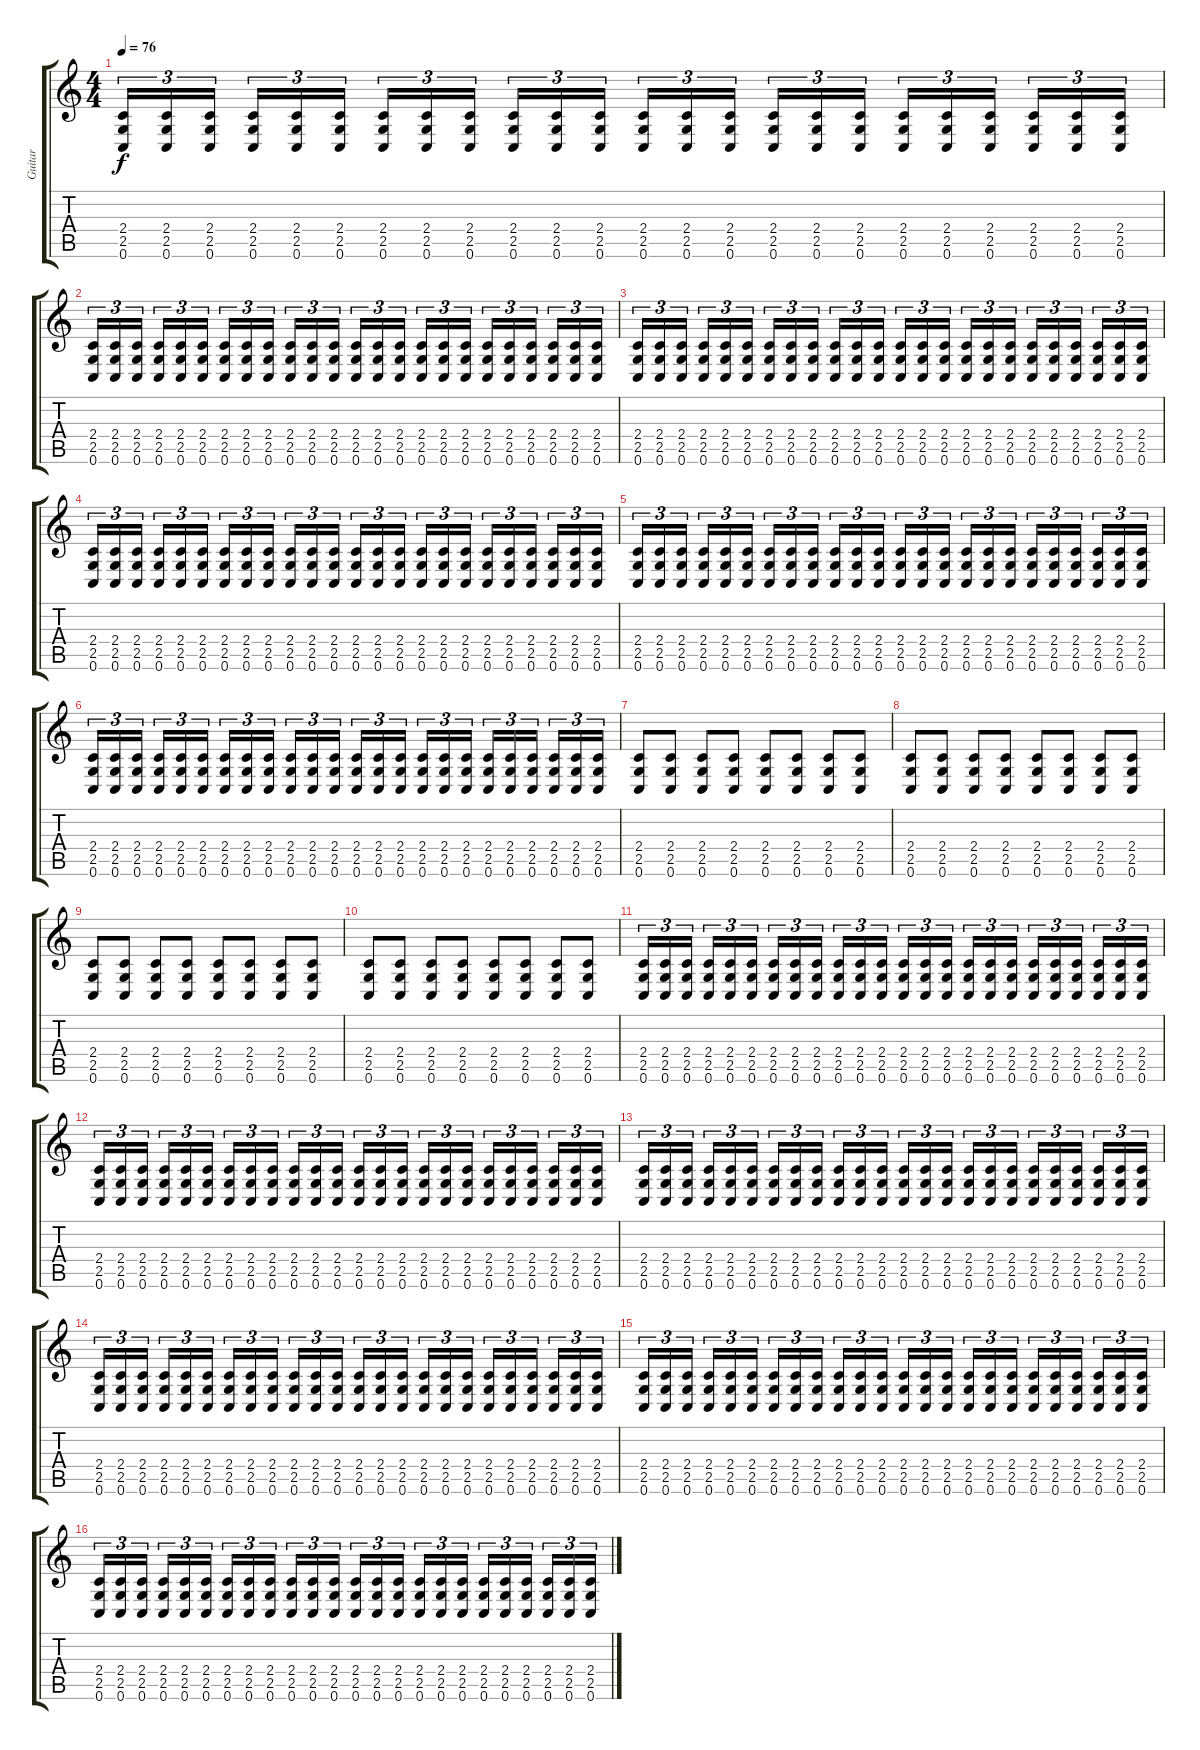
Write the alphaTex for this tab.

\track ("Guitar" "Guitar") {instrument distortionguitar}
\staff {score tabs}
\tuning (C4 G3 Eb3 Bb2 F2 C2) {hide}
\ts (4 4)
\tempo 76
\clef g2
\ks c
(2.4 2.5 0.6).16{tu (3 2) dy f} (2.4 2.5 0.6).16{tu (3 2)} (2.4 2.5 0.6).16{tu (3 2) beam splitsecondary} (2.4 2.5 0.6).16{tu (3 2)} (2.4 2.5 0.6).16{tu (3 2)} (2.4 2.5 0.6).16{tu (3 2)} (2.4 2.5 0.6).16{tu (3 2)} (2.4 2.5 0.6).16{tu (3 2)} (2.4 2.5 0.6).16{tu (3 2) beam splitsecondary} (2.4 2.5 0.6).16{tu (3 2)} (2.4 2.5 0.6).16{tu (3 2)} (2.4 2.5 0.6).16{tu (3 2)} (2.4 2.5 0.6).16{tu (3 2)} (2.4 2.5 0.6).16{tu (3 2)} (2.4 2.5 0.6).16{tu (3 2) beam splitsecondary} (2.4 2.5 0.6).16{tu (3 2)} (2.4 2.5 0.6).16{tu (3 2)} (2.4 2.5 0.6).16{tu (3 2)} (2.4 2.5 0.6).16{tu (3 2)} (2.4 2.5 0.6).16{tu (3 2)} (2.4 2.5 0.6).16{tu (3 2) beam splitsecondary} (2.4 2.5 0.6).16{tu (3 2)} (2.4 2.5 0.6).16{tu (3 2)} (2.4 2.5 0.6).16{tu (3 2)} |
(2.4 2.5 0.6).16{tu (3 2)} (2.4 2.5 0.6).16{tu (3 2)} (2.4 2.5 0.6).16{tu (3 2) beam splitsecondary} (2.4 2.5 0.6).16{tu (3 2)} (2.4 2.5 0.6).16{tu (3 2)} (2.4 2.5 0.6).16{tu (3 2)} (2.4 2.5 0.6).16{tu (3 2)} (2.4 2.5 0.6).16{tu (3 2)} (2.4 2.5 0.6).16{tu (3 2) beam splitsecondary} (2.4 2.5 0.6).16{tu (3 2)} (2.4 2.5 0.6).16{tu (3 2)} (2.4 2.5 0.6).16{tu (3 2)} (2.4 2.5 0.6).16{tu (3 2)} (2.4 2.5 0.6).16{tu (3 2)} (2.4 2.5 0.6).16{tu (3 2) beam splitsecondary} (2.4 2.5 0.6).16{tu (3 2)} (2.4 2.5 0.6).16{tu (3 2)} (2.4 2.5 0.6).16{tu (3 2)} (2.4 2.5 0.6).16{tu (3 2)} (2.4 2.5 0.6).16{tu (3 2)} (2.4 2.5 0.6).16{tu (3 2) beam splitsecondary} (2.4 2.5 0.6).16{tu (3 2)} (2.4 2.5 0.6).16{tu (3 2)} (2.4 2.5 0.6).16{tu (3 2)} |
(2.4 2.5 0.6).16{tu (3 2)} (2.4 2.5 0.6).16{tu (3 2)} (2.4 2.5 0.6).16{tu (3 2) beam splitsecondary} (2.4 2.5 0.6).16{tu (3 2)} (2.4 2.5 0.6).16{tu (3 2)} (2.4 2.5 0.6).16{tu (3 2)} (2.4 2.5 0.6).16{tu (3 2)} (2.4 2.5 0.6).16{tu (3 2)} (2.4 2.5 0.6).16{tu (3 2) beam splitsecondary} (2.4 2.5 0.6).16{tu (3 2)} (2.4 2.5 0.6).16{tu (3 2)} (2.4 2.5 0.6).16{tu (3 2)} (2.4 2.5 0.6).16{tu (3 2)} (2.4 2.5 0.6).16{tu (3 2)} (2.4 2.5 0.6).16{tu (3 2) beam splitsecondary} (2.4 2.5 0.6).16{tu (3 2)} (2.4 2.5 0.6).16{tu (3 2)} (2.4 2.5 0.6).16{tu (3 2)} (2.4 2.5 0.6).16{tu (3 2)} (2.4 2.5 0.6).16{tu (3 2)} (2.4 2.5 0.6).16{tu (3 2) beam splitsecondary} (2.4 2.5 0.6).16{tu (3 2)} (2.4 2.5 0.6).16{tu (3 2)} (2.4 2.5 0.6).16{tu (3 2)} |
(2.4 2.5 0.6).16{tu (3 2)} (2.4 2.5 0.6).16{tu (3 2)} (2.4 2.5 0.6).16{tu (3 2) beam splitsecondary} (2.4 2.5 0.6).16{tu (3 2)} (2.4 2.5 0.6).16{tu (3 2)} (2.4 2.5 0.6).16{tu (3 2)} (2.4 2.5 0.6).16{tu (3 2)} (2.4 2.5 0.6).16{tu (3 2)} (2.4 2.5 0.6).16{tu (3 2) beam splitsecondary} (2.4 2.5 0.6).16{tu (3 2)} (2.4 2.5 0.6).16{tu (3 2)} (2.4 2.5 0.6).16{tu (3 2)} (2.4 2.5 0.6).16{tu (3 2)} (2.4 2.5 0.6).16{tu (3 2)} (2.4 2.5 0.6).16{tu (3 2) beam splitsecondary} (2.4 2.5 0.6).16{tu (3 2)} (2.4 2.5 0.6).16{tu (3 2)} (2.4 2.5 0.6).16{tu (3 2)} (2.4 2.5 0.6).16{tu (3 2)} (2.4 2.5 0.6).16{tu (3 2)} (2.4 2.5 0.6).16{tu (3 2) beam splitsecondary} (2.4 2.5 0.6).16{tu (3 2)} (2.4 2.5 0.6).16{tu (3 2)} (2.4 2.5 0.6).16{tu (3 2)} |
(2.4 2.5 0.6).16{tu (3 2)} (2.4 2.5 0.6).16{tu (3 2)} (2.4 2.5 0.6).16{tu (3 2) beam splitsecondary} (2.4 2.5 0.6).16{tu (3 2)} (2.4 2.5 0.6).16{tu (3 2)} (2.4 2.5 0.6).16{tu (3 2)} (2.4 2.5 0.6).16{tu (3 2)} (2.4 2.5 0.6).16{tu (3 2)} (2.4 2.5 0.6).16{tu (3 2) beam splitsecondary} (2.4 2.5 0.6).16{tu (3 2)} (2.4 2.5 0.6).16{tu (3 2)} (2.4 2.5 0.6).16{tu (3 2)} (2.4 2.5 0.6).16{tu (3 2)} (2.4 2.5 0.6).16{tu (3 2)} (2.4 2.5 0.6).16{tu (3 2) beam splitsecondary} (2.4 2.5 0.6).16{tu (3 2)} (2.4 2.5 0.6).16{tu (3 2)} (2.4 2.5 0.6).16{tu (3 2)} (2.4 2.5 0.6).16{tu (3 2)} (2.4 2.5 0.6).16{tu (3 2)} (2.4 2.5 0.6).16{tu (3 2) beam splitsecondary} (2.4 2.5 0.6).16{tu (3 2)} (2.4 2.5 0.6).16{tu (3 2)} (2.4 2.5 0.6).16{tu (3 2)} |
(2.4 2.5 0.6).16{tu (3 2)} (2.4 2.5 0.6).16{tu (3 2)} (2.4 2.5 0.6).16{tu (3 2) beam splitsecondary} (2.4 2.5 0.6).16{tu (3 2)} (2.4 2.5 0.6).16{tu (3 2)} (2.4 2.5 0.6).16{tu (3 2)} (2.4 2.5 0.6).16{tu (3 2)} (2.4 2.5 0.6).16{tu (3 2)} (2.4 2.5 0.6).16{tu (3 2) beam splitsecondary} (2.4 2.5 0.6).16{tu (3 2)} (2.4 2.5 0.6).16{tu (3 2)} (2.4 2.5 0.6).16{tu (3 2)} (2.4 2.5 0.6).16{tu (3 2)} (2.4 2.5 0.6).16{tu (3 2)} (2.4 2.5 0.6).16{tu (3 2) beam splitsecondary} (2.4 2.5 0.6).16{tu (3 2)} (2.4 2.5 0.6).16{tu (3 2)} (2.4 2.5 0.6).16{tu (3 2)} (2.4 2.5 0.6).16{tu (3 2)} (2.4 2.5 0.6).16{tu (3 2)} (2.4 2.5 0.6).16{tu (3 2) beam splitsecondary} (2.4 2.5 0.6).16{tu (3 2)} (2.4 2.5 0.6).16{tu (3 2)} (2.4 2.5 0.6).16{tu (3 2)} |
(2.4 2.5 0.6).8 (2.4 2.5 0.6).8 (2.4 2.5 0.6).8 (2.4 2.5 0.6).8 (2.4 2.5 0.6).8 (2.4 2.5 0.6).8 (2.4 2.5 0.6).8 (2.4 2.5 0.6).8 |
(2.4 2.5 0.6).8 (2.4 2.5 0.6).8 (2.4 2.5 0.6).8 (2.4 2.5 0.6).8 (2.4 2.5 0.6).8 (2.4 2.5 0.6).8 (2.4 2.5 0.6).8 (2.4 2.5 0.6).8 |
(2.4 2.5 0.6).8 (2.4 2.5 0.6).8 (2.4 2.5 0.6).8 (2.4 2.5 0.6).8 (2.4 2.5 0.6).8 (2.4 2.5 0.6).8 (2.4 2.5 0.6).8 (2.4 2.5 0.6).8 |
(2.4 2.5 0.6).8 (2.4 2.5 0.6).8 (2.4 2.5 0.6).8 (2.4 2.5 0.6).8 (2.4 2.5 0.6).8 (2.4 2.5 0.6).8 (2.4 2.5 0.6).8 (2.4 2.5 0.6).8 |
(2.4 2.5 0.6).16{tu (3 2)} (2.4 2.5 0.6).16{tu (3 2)} (2.4 2.5 0.6).16{tu (3 2) beam splitsecondary} (2.4 2.5 0.6).16{tu (3 2)} (2.4 2.5 0.6).16{tu (3 2)} (2.4 2.5 0.6).16{tu (3 2)} (2.4 2.5 0.6).16{tu (3 2)} (2.4 2.5 0.6).16{tu (3 2)} (2.4 2.5 0.6).16{tu (3 2) beam splitsecondary} (2.4 2.5 0.6).16{tu (3 2)} (2.4 2.5 0.6).16{tu (3 2)} (2.4 2.5 0.6).16{tu (3 2)} (2.4 2.5 0.6).16{tu (3 2)} (2.4 2.5 0.6).16{tu (3 2)} (2.4 2.5 0.6).16{tu (3 2) beam splitsecondary} (2.4 2.5 0.6).16{tu (3 2)} (2.4 2.5 0.6).16{tu (3 2)} (2.4 2.5 0.6).16{tu (3 2)} (2.4 2.5 0.6).16{tu (3 2)} (2.4 2.5 0.6).16{tu (3 2)} (2.4 2.5 0.6).16{tu (3 2) beam splitsecondary} (2.4 2.5 0.6).16{tu (3 2)} (2.4 2.5 0.6).16{tu (3 2)} (2.4 2.5 0.6).16{tu (3 2)} |
(2.4 2.5 0.6).16{tu (3 2)} (2.4 2.5 0.6).16{tu (3 2)} (2.4 2.5 0.6).16{tu (3 2) beam splitsecondary} (2.4 2.5 0.6).16{tu (3 2)} (2.4 2.5 0.6).16{tu (3 2)} (2.4 2.5 0.6).16{tu (3 2)} (2.4 2.5 0.6).16{tu (3 2)} (2.4 2.5 0.6).16{tu (3 2)} (2.4 2.5 0.6).16{tu (3 2) beam splitsecondary} (2.4 2.5 0.6).16{tu (3 2)} (2.4 2.5 0.6).16{tu (3 2)} (2.4 2.5 0.6).16{tu (3 2)} (2.4 2.5 0.6).16{tu (3 2)} (2.4 2.5 0.6).16{tu (3 2)} (2.4 2.5 0.6).16{tu (3 2) beam splitsecondary} (2.4 2.5 0.6).16{tu (3 2)} (2.4 2.5 0.6).16{tu (3 2)} (2.4 2.5 0.6).16{tu (3 2)} (2.4 2.5 0.6).16{tu (3 2)} (2.4 2.5 0.6).16{tu (3 2)} (2.4 2.5 0.6).16{tu (3 2) beam splitsecondary} (2.4 2.5 0.6).16{tu (3 2)} (2.4 2.5 0.6).16{tu (3 2)} (2.4 2.5 0.6).16{tu (3 2)} |
(2.4 2.5 0.6).16{tu (3 2)} (2.4 2.5 0.6).16{tu (3 2)} (2.4 2.5 0.6).16{tu (3 2) beam splitsecondary} (2.4 2.5 0.6).16{tu (3 2)} (2.4 2.5 0.6).16{tu (3 2)} (2.4 2.5 0.6).16{tu (3 2)} (2.4 2.5 0.6).16{tu (3 2)} (2.4 2.5 0.6).16{tu (3 2)} (2.4 2.5 0.6).16{tu (3 2) beam splitsecondary} (2.4 2.5 0.6).16{tu (3 2)} (2.4 2.5 0.6).16{tu (3 2)} (2.4 2.5 0.6).16{tu (3 2)} (2.4 2.5 0.6).16{tu (3 2)} (2.4 2.5 0.6).16{tu (3 2)} (2.4 2.5 0.6).16{tu (3 2) beam splitsecondary} (2.4 2.5 0.6).16{tu (3 2)} (2.4 2.5 0.6).16{tu (3 2)} (2.4 2.5 0.6).16{tu (3 2)} (2.4 2.5 0.6).16{tu (3 2)} (2.4 2.5 0.6).16{tu (3 2)} (2.4 2.5 0.6).16{tu (3 2) beam splitsecondary} (2.4 2.5 0.6).16{tu (3 2)} (2.4 2.5 0.6).16{tu (3 2)} (2.4 2.5 0.6).16{tu (3 2)} |
(2.4 2.5 0.6).16{tu (3 2)} (2.4 2.5 0.6).16{tu (3 2)} (2.4 2.5 0.6).16{tu (3 2) beam splitsecondary} (2.4 2.5 0.6).16{tu (3 2)} (2.4 2.5 0.6).16{tu (3 2)} (2.4 2.5 0.6).16{tu (3 2)} (2.4 2.5 0.6).16{tu (3 2)} (2.4 2.5 0.6).16{tu (3 2)} (2.4 2.5 0.6).16{tu (3 2) beam splitsecondary} (2.4 2.5 0.6).16{tu (3 2)} (2.4 2.5 0.6).16{tu (3 2)} (2.4 2.5 0.6).16{tu (3 2)} (2.4 2.5 0.6).16{tu (3 2)} (2.4 2.5 0.6).16{tu (3 2)} (2.4 2.5 0.6).16{tu (3 2) beam splitsecondary} (2.4 2.5 0.6).16{tu (3 2)} (2.4 2.5 0.6).16{tu (3 2)} (2.4 2.5 0.6).16{tu (3 2)} (2.4 2.5 0.6).16{tu (3 2)} (2.4 2.5 0.6).16{tu (3 2)} (2.4 2.5 0.6).16{tu (3 2) beam splitsecondary} (2.4 2.5 0.6).16{tu (3 2)} (2.4 2.5 0.6).16{tu (3 2)} (2.4 2.5 0.6).16{tu (3 2)} |
(2.4 2.5 0.6).16{tu (3 2)} (2.4 2.5 0.6).16{tu (3 2)} (2.4 2.5 0.6).16{tu (3 2) beam splitsecondary} (2.4 2.5 0.6).16{tu (3 2)} (2.4 2.5 0.6).16{tu (3 2)} (2.4 2.5 0.6).16{tu (3 2)} (2.4 2.5 0.6).16{tu (3 2)} (2.4 2.5 0.6).16{tu (3 2)} (2.4 2.5 0.6).16{tu (3 2) beam splitsecondary} (2.4 2.5 0.6).16{tu (3 2)} (2.4 2.5 0.6).16{tu (3 2)} (2.4 2.5 0.6).16{tu (3 2)} (2.4 2.5 0.6).16{tu (3 2)} (2.4 2.5 0.6).16{tu (3 2)} (2.4 2.5 0.6).16{tu (3 2) beam splitsecondary} (2.4 2.5 0.6).16{tu (3 2)} (2.4 2.5 0.6).16{tu (3 2)} (2.4 2.5 0.6).16{tu (3 2)} (2.4 2.5 0.6).16{tu (3 2)} (2.4 2.5 0.6).16{tu (3 2)} (2.4 2.5 0.6).16{tu (3 2) beam splitsecondary} (2.4 2.5 0.6).16{tu (3 2)} (2.4 2.5 0.6).16{tu (3 2)} (2.4 2.5 0.6).16{tu (3 2)} |
(2.4 2.5 0.6).16{tu (3 2)} (2.4 2.5 0.6).16{tu (3 2)} (2.4 2.5 0.6).16{tu (3 2) beam splitsecondary} (2.4 2.5 0.6).16{tu (3 2)} (2.4 2.5 0.6).16{tu (3 2)} (2.4 2.5 0.6).16{tu (3 2)} (2.4 2.5 0.6).16{tu (3 2)} (2.4 2.5 0.6).16{tu (3 2)} (2.4 2.5 0.6).16{tu (3 2) beam splitsecondary} (2.4 2.5 0.6).16{tu (3 2)} (2.4 2.5 0.6).16{tu (3 2)} (2.4 2.5 0.6).16{tu (3 2)} (2.4 2.5 0.6).16{tu (3 2)} (2.4 2.5 0.6).16{tu (3 2)} (2.4 2.5 0.6).16{tu (3 2) beam splitsecondary} (2.4 2.5 0.6).16{tu (3 2)} (2.4 2.5 0.6).16{tu (3 2)} (2.4 2.5 0.6).16{tu (3 2)} (2.4 2.5 0.6).16{tu (3 2)} (2.4 2.5 0.6).16{tu (3 2)} (2.4 2.5 0.6).16{tu (3 2) beam splitsecondary} (2.4 2.5 0.6).16{tu (3 2)} (2.4 2.5 0.6).16{tu (3 2)} (2.4 2.5 0.6).16{tu (3 2)}
